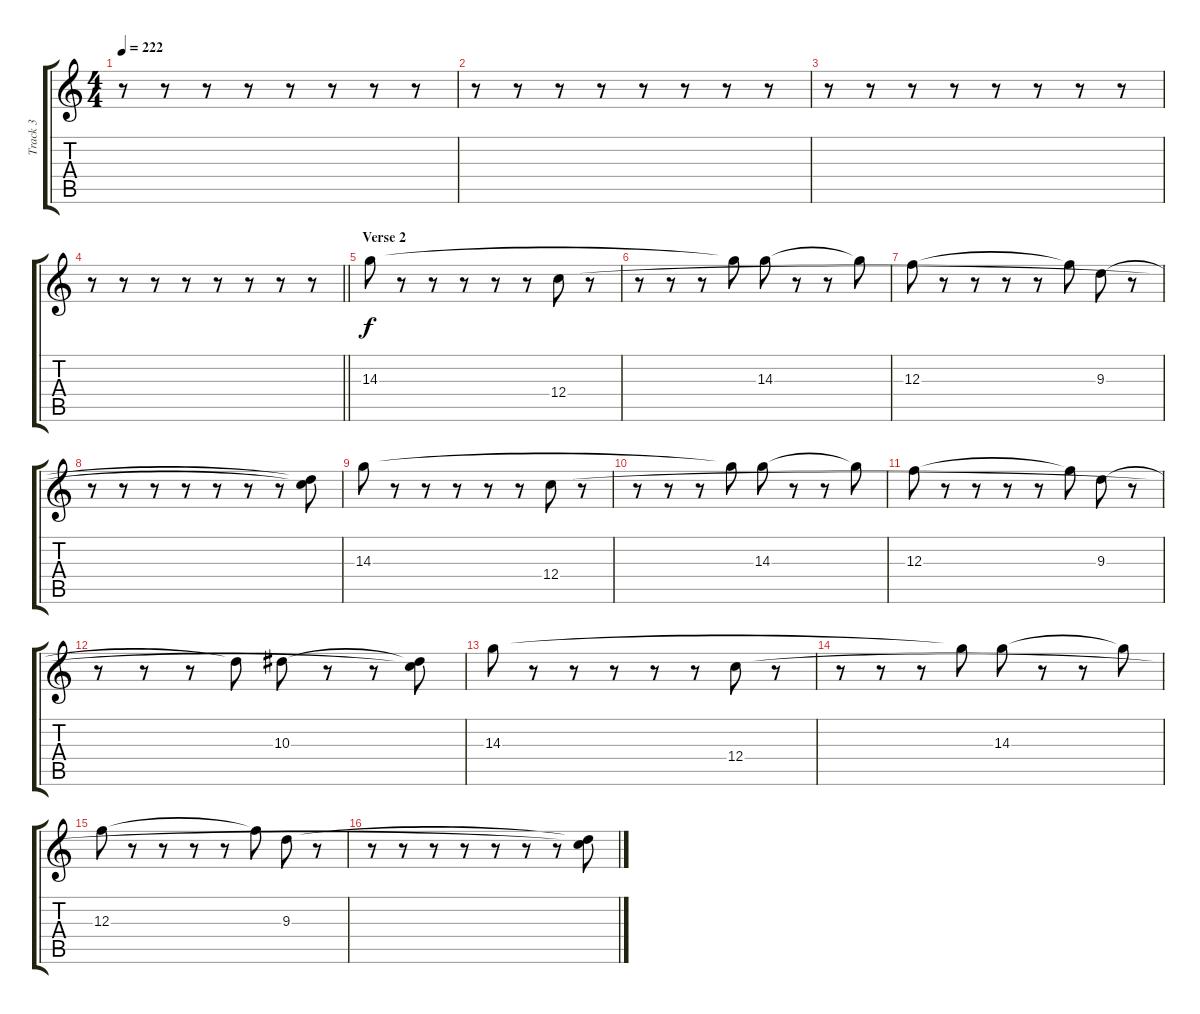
\track ("Track 3" "Track 3") {instrument electricguitarclean}
\staff {score tabs}
\tuning (D4 A3 F3 C3 G2 C2) {hide}
\ts (4 4)
\tempo 222
\clef g2
\ks c
r.8{dy f} r.8 r.8 r.8 r.8 r.8 r.8 r.8 |
r.8 r.8 r.8 r.8 r.8 r.8 r.8 r.8 |
r.8 r.8 r.8 r.8 r.8 r.8 r.8 r.8 |
\barLineRight lightlight
r.8 r.8 r.8 r.8 r.8 r.8 r.8 r.8 |
\section ("" "Verse 2")
14.3.8 r.8 r.8 r.8 r.8 r.8 12.4.8 r.8 |
r.8 r.8 r.8 14.3{t}.8 14.3.8 r.8 r.8 14.3{t}.8 |
12.3.8 r.8 r.8 r.8 r.8 12.3{t}.8 9.3.8 r.8 |
r.8 r.8 r.8 r.8 r.8 r.8 r.8 (9.3{t} 12.4{t}).8 |
14.3.8 r.8 r.8 r.8 r.8 r.8 12.4.8 r.8 |
r.8 r.8 r.8 14.3{t}.8 14.3.8 r.8 r.8 14.3{t}.8 |
12.3.8 r.8 r.8 r.8 r.8 12.3{t}.8 9.3.8 r.8 |
r.8 r.8 r.8 9.3{t}.8 10.3.8 r.8 r.8 (10.3{t} 12.4{t}).8 |
14.3.8 r.8 r.8 r.8 r.8 r.8 12.4.8 r.8 |
r.8 r.8 r.8 14.3{t}.8 14.3.8 r.8 r.8 14.3{t}.8 |
12.3.8 r.8 r.8 r.8 r.8 12.3{t}.8 9.3.8 r.8 |
r.8 r.8 r.8 r.8 r.8 r.8 r.8 (9.3{t} 12.4{t}).8
